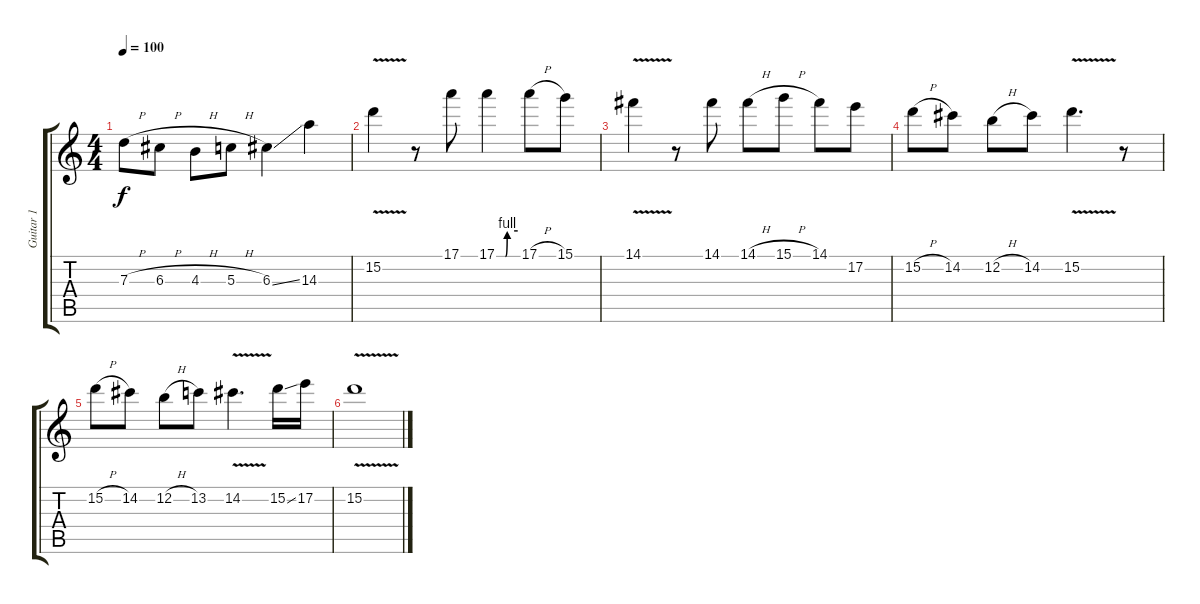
\track ("Guitar 1" "Guitar 1") {instrument distortionguitar}
\staff {score tabs}
\tuning (E4 B3 G3 D3 A2 E2) {hide}
\ts (4 4)
\tempo 100
\clef g2
\ks c
7.3{h}.8{dy f} 6.3{h}.8 4.3{h}.8 5.3{h}.8 6.3{ss}.4 14.3.4 |
15.2{v}.4 r.8 17.1.8 17.1{be (custom 0 0 25 0 30 4 60 4)}.4 17.1{h}.8 15.1.8 |
14.1{v}.4 r.8 14.1.8 14.1{h}.8 15.1{h}.8 14.1.8 17.2.8 |
15.2{h}.8 14.2.8 12.2{h}.8 14.2.8 15.2{v}.4{d} r.8 |
15.2{h}.8 14.2.8 12.2{h}.8 13.2.8 14.2{v}.4{d} 15.2{ss}.16 17.2.16 |
15.2{v}.1
